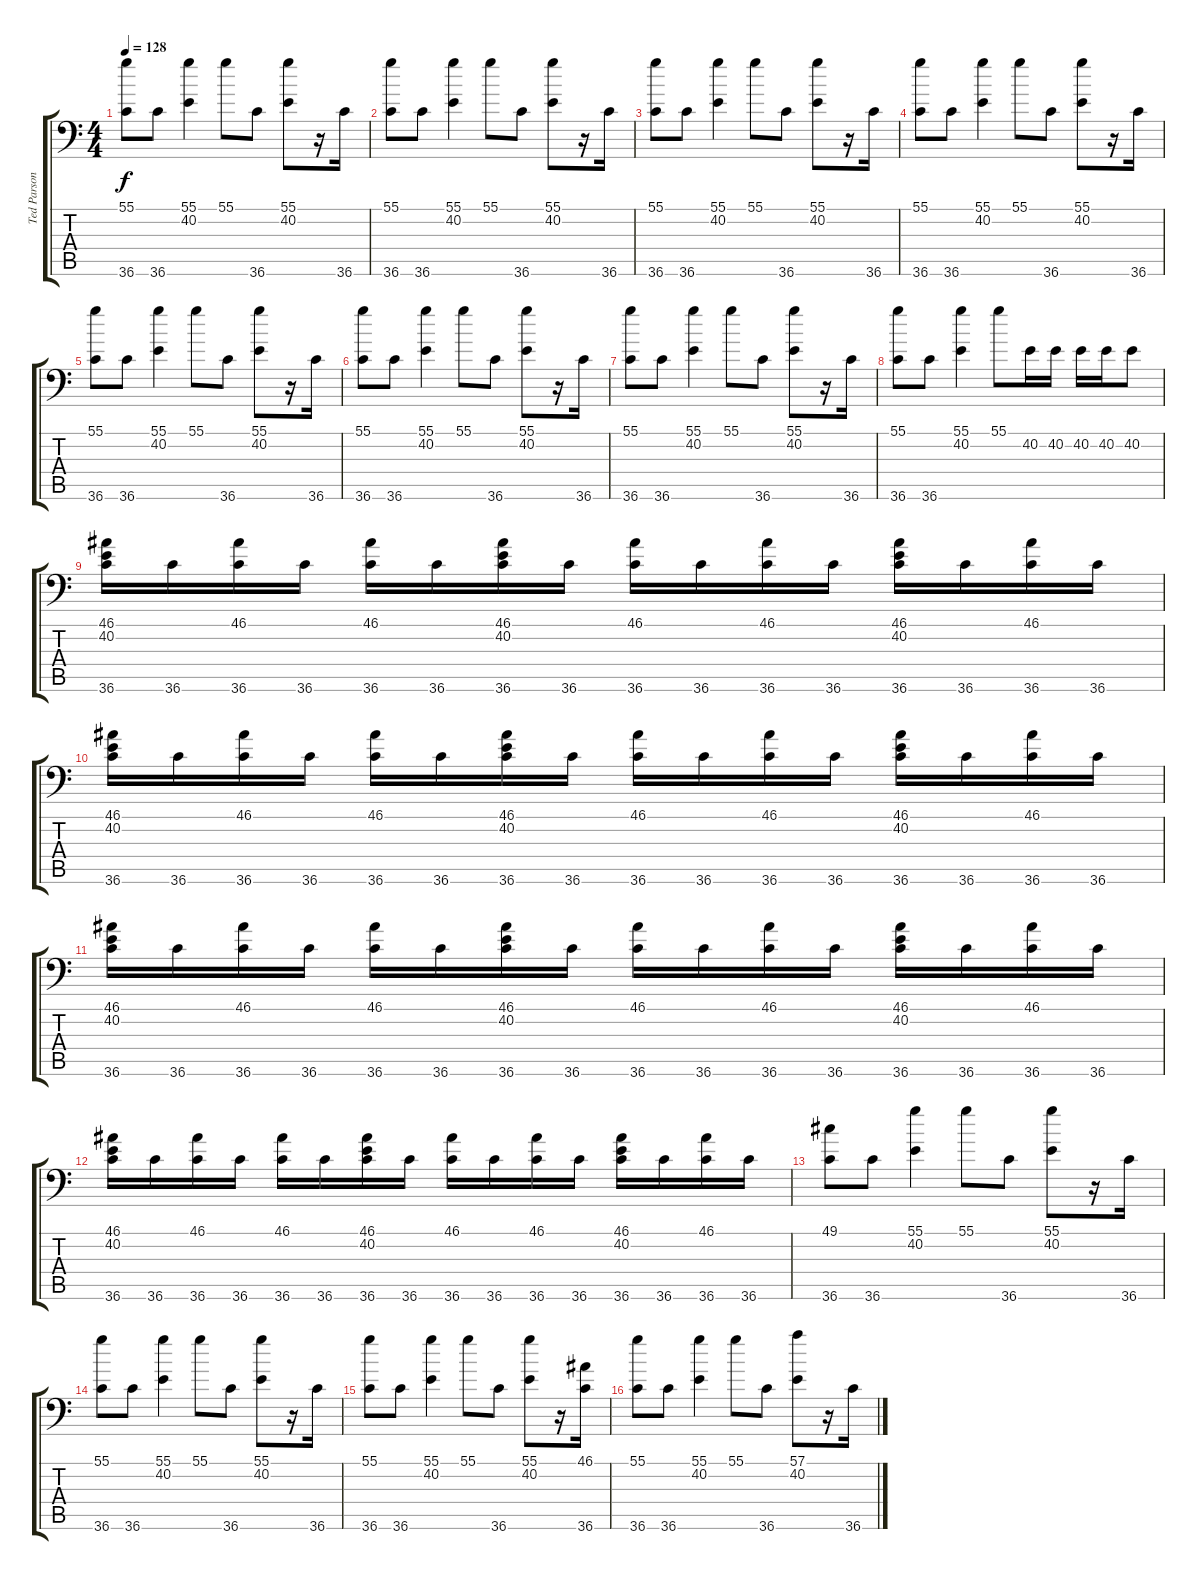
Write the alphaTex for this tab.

\track ("Ted Parsons" "Ted Parson") {instrument acousticgrandpiano}
\staff {score tabs}
\tuning (C-1 C-1 C-1 C-1 C-1 C-1) {hide}
\ts (4 4)
\tempo 128
\clef f4
\ks c
(55.1 36.6).8{dy f} 36.6.8 (55.1 40.2).4 55.1.8 36.6.8 (55.1 40.2).8 r.16 36.6.16 |
(55.1 36.6).8 36.6.8 (55.1 40.2).4 55.1.8 36.6.8 (55.1 40.2).8 r.16 36.6.16 |
(55.1 36.6).8 36.6.8 (55.1 40.2).4 55.1.8 36.6.8 (55.1 40.2).8 r.16 36.6.16 |
(55.1 36.6).8 36.6.8 (55.1 40.2).4 55.1.8 36.6.8 (55.1 40.2).8 r.16 36.6.16 |
(55.1 36.6).8 36.6.8 (55.1 40.2).4 55.1.8 36.6.8 (55.1 40.2).8 r.16 36.6.16 |
(55.1 36.6).8 36.6.8 (55.1 40.2).4 55.1.8 36.6.8 (55.1 40.2).8 r.16 36.6.16 |
(55.1 36.6).8 36.6.8 (55.1 40.2).4 55.1.8 36.6.8 (55.1 40.2).8 r.16 36.6.16 |
(55.1 36.6).8 36.6.8 (55.1 40.2).4 55.1.8 40.2.16 40.2.16 40.2.16 40.2.16 40.2.8 |
(46.1 40.2 36.6).16 36.6.16 (46.1 36.6).16 36.6.16 (46.1 36.6).16 36.6.16 (46.1 40.2 36.6).16 36.6.16 (46.1 36.6).16 36.6.16 (46.1 36.6).16 36.6.16 (46.1 40.2 36.6).16 36.6.16 (46.1 36.6).16 36.6.16 |
(46.1 40.2 36.6).16 36.6.16 (46.1 36.6).16 36.6.16 (46.1 36.6).16 36.6.16 (46.1 40.2 36.6).16 36.6.16 (46.1 36.6).16 36.6.16 (46.1 36.6).16 36.6.16 (46.1 40.2 36.6).16 36.6.16 (46.1 36.6).16 36.6.16 |
(46.1 40.2 36.6).16 36.6.16 (46.1 36.6).16 36.6.16 (46.1 36.6).16 36.6.16 (46.1 40.2 36.6).16 36.6.16 (46.1 36.6).16 36.6.16 (46.1 36.6).16 36.6.16 (46.1 40.2 36.6).16 36.6.16 (46.1 36.6).16 36.6.16 |
(46.1 40.2 36.6).16 36.6.16 (46.1 36.6).16 36.6.16 (46.1 36.6).16 36.6.16 (46.1 40.2 36.6).16 36.6.16 (46.1 36.6).16 36.6.16 (46.1 36.6).16 36.6.16 (46.1 40.2 36.6).16 36.6.16 (46.1 36.6).16 36.6.16 |
(49.1 36.6).8 36.6.8 (55.1 40.2).4 55.1.8 36.6.8 (55.1 40.2).8 r.16 36.6.16 |
(55.1 36.6).8 36.6.8 (55.1 40.2).4 55.1.8 36.6.8 (55.1 40.2).8 r.16 36.6.16 |
(55.1 36.6).8 36.6.8 (55.1 40.2).4 55.1.8 36.6.8 (55.1 40.2).8 r.16 (46.1 36.6).16 |
(55.1 36.6).8 36.6.8 (55.1 40.2).4 55.1.8 36.6.8 (57.1 40.2).8 r.16 36.6.16
